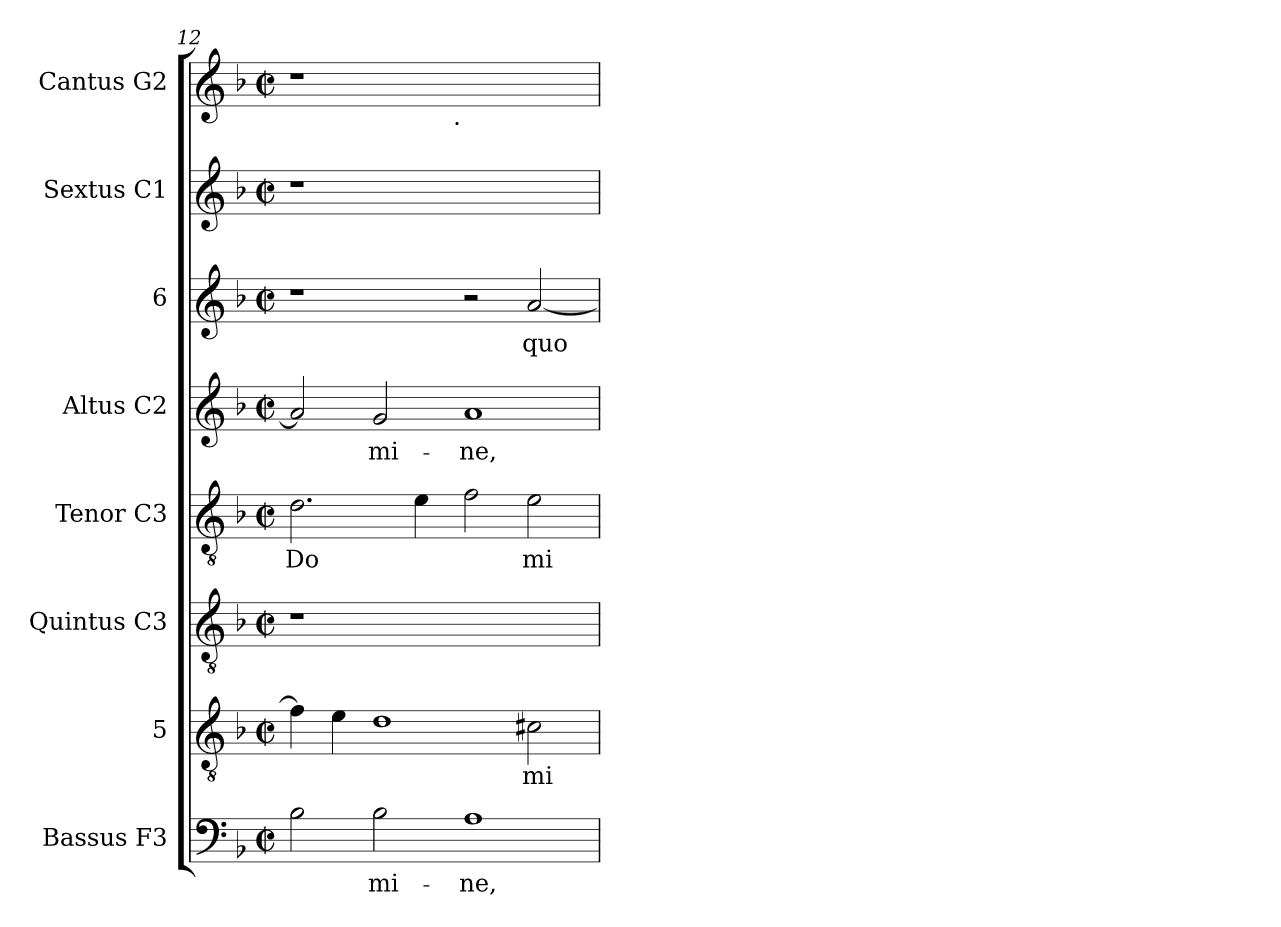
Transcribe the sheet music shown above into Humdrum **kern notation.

**kern	**text	**kern	**text	**kern	**kern	**text	**kern	**text	**kern	**text	**kern	**kern
*part8	*part8	*part7	*part7	*part6	*part5	*part5	*part4	*part4	*part3	*part3	*part2	*part1
*staff8	*staff8	*staff7	*staff7	*staff6	*staff5	*staff5	*staff4	*staff4	*staff3	*staff3	*staff2	*staff1
*I"Bassus  F3	*	*I"5	*	*I"Quintus  C3	*I"Tenor  C3	*	*I"Altus  C2	*	*I"6	*	*I"Sextus  C1	*I"Cantus  G2
*I'B	*	*	*	*	*I'T	*	*I'A	*	*	*	*	*I'C
*clefF4	*	*clefGv2	*	*clefGv2	*clefGv2	*	*clefG2	*	*clefG2	*	*clefG2	*clefG2
*k[b-]	*	*k[b-]	*	*k[b-]	*k[b-]	*	*k[b-]	*	*k[b-]	*	*k[b-]	*k[b-]
*F:	*	*F:	*	*F:	*F:	*	*F:	*	*F:	*	*F:	*F:
*M2/2	*	*M2/2	*	*M2/2	*M2/2	*	*M2/2	*	*M2/2	*	*M2/2	*M2/2
*met(c|)	*	*met(c|)	*	*met(c|)	*met(c|)	*	*met(c|)	*	*met(c|)	*	*met(c|)	*met(c|)
=12	=12	=12	=12	=12	=12	=12	=12	=12	=12	=12	=12	=12
!	!LO:LY:b:rj	!	!LO:LY:b:rj	!	!	!LO:LY:b:rj	!	!LO:LY:b:rj	!	!	!	!
*	*	*	*	*	*	*	*	*	*	*	*	*^
2B-\	--	4f\]	--	1r	2.d\	Do-	2a/]	--	1r	.	1r	1r	2ryy
!	!	!	!LO:LY:b:rj	!	!	!	!	!	!	!	!	!	!
.	.	4e\	--	.	.	.	.	.	.	.	.	.	.
!	!LO:LY:b:rj	!	!LO:LY:b:rj	!	!	!	!	!LO:LY:b:rj	!	!	!	!	!
2B-\	-mi-	1d	--	.	.	.	2g/	-mi-	.	.	.	.	4...ryy
!	!	!	!	!	!	!LO:LY:b:rj	!	!	!	!	!	!	!
.	.	.	.	.	4e\	--	.	.	.	.	.	.	.
!	!	!	!	!	!	!	!	!	!	!	!	!	!LO:TX:b:t=.
.	.	.	.	.	.	.	.	.	.	.	.	.	1ryy
!	!LO:LY:b:rj	!	!	!	!	!LO:LY:b:rj	!	!LO:LY:b:rj	!	!	!	!	!
1A	-ne,	.	.	1ryy	2f\	--	1a	-ne,	2r	.	1ryy	1ryy	.
!	!	!	!LO:LY:b:rj	!	!	!LO:LY:b:rj	!	!	!	!LO:LY:b:rj	!	!	!
.	.	2c#X\	-mi-	.	2e\	-mi-	.	.	[<2a/	quo-	.	.	.
.	.	.	.	.	.	.	.	.	.	.	.	.	32ryy
*	*	*	*	*	*	*	*	*	*	*	*	*v	*v
=	=	=	=	=	=	=	=	=	=	=	=	=
*-	*-	*-	*-	*-	*-	*-	*-	*-	*-	*-	*-	*-
